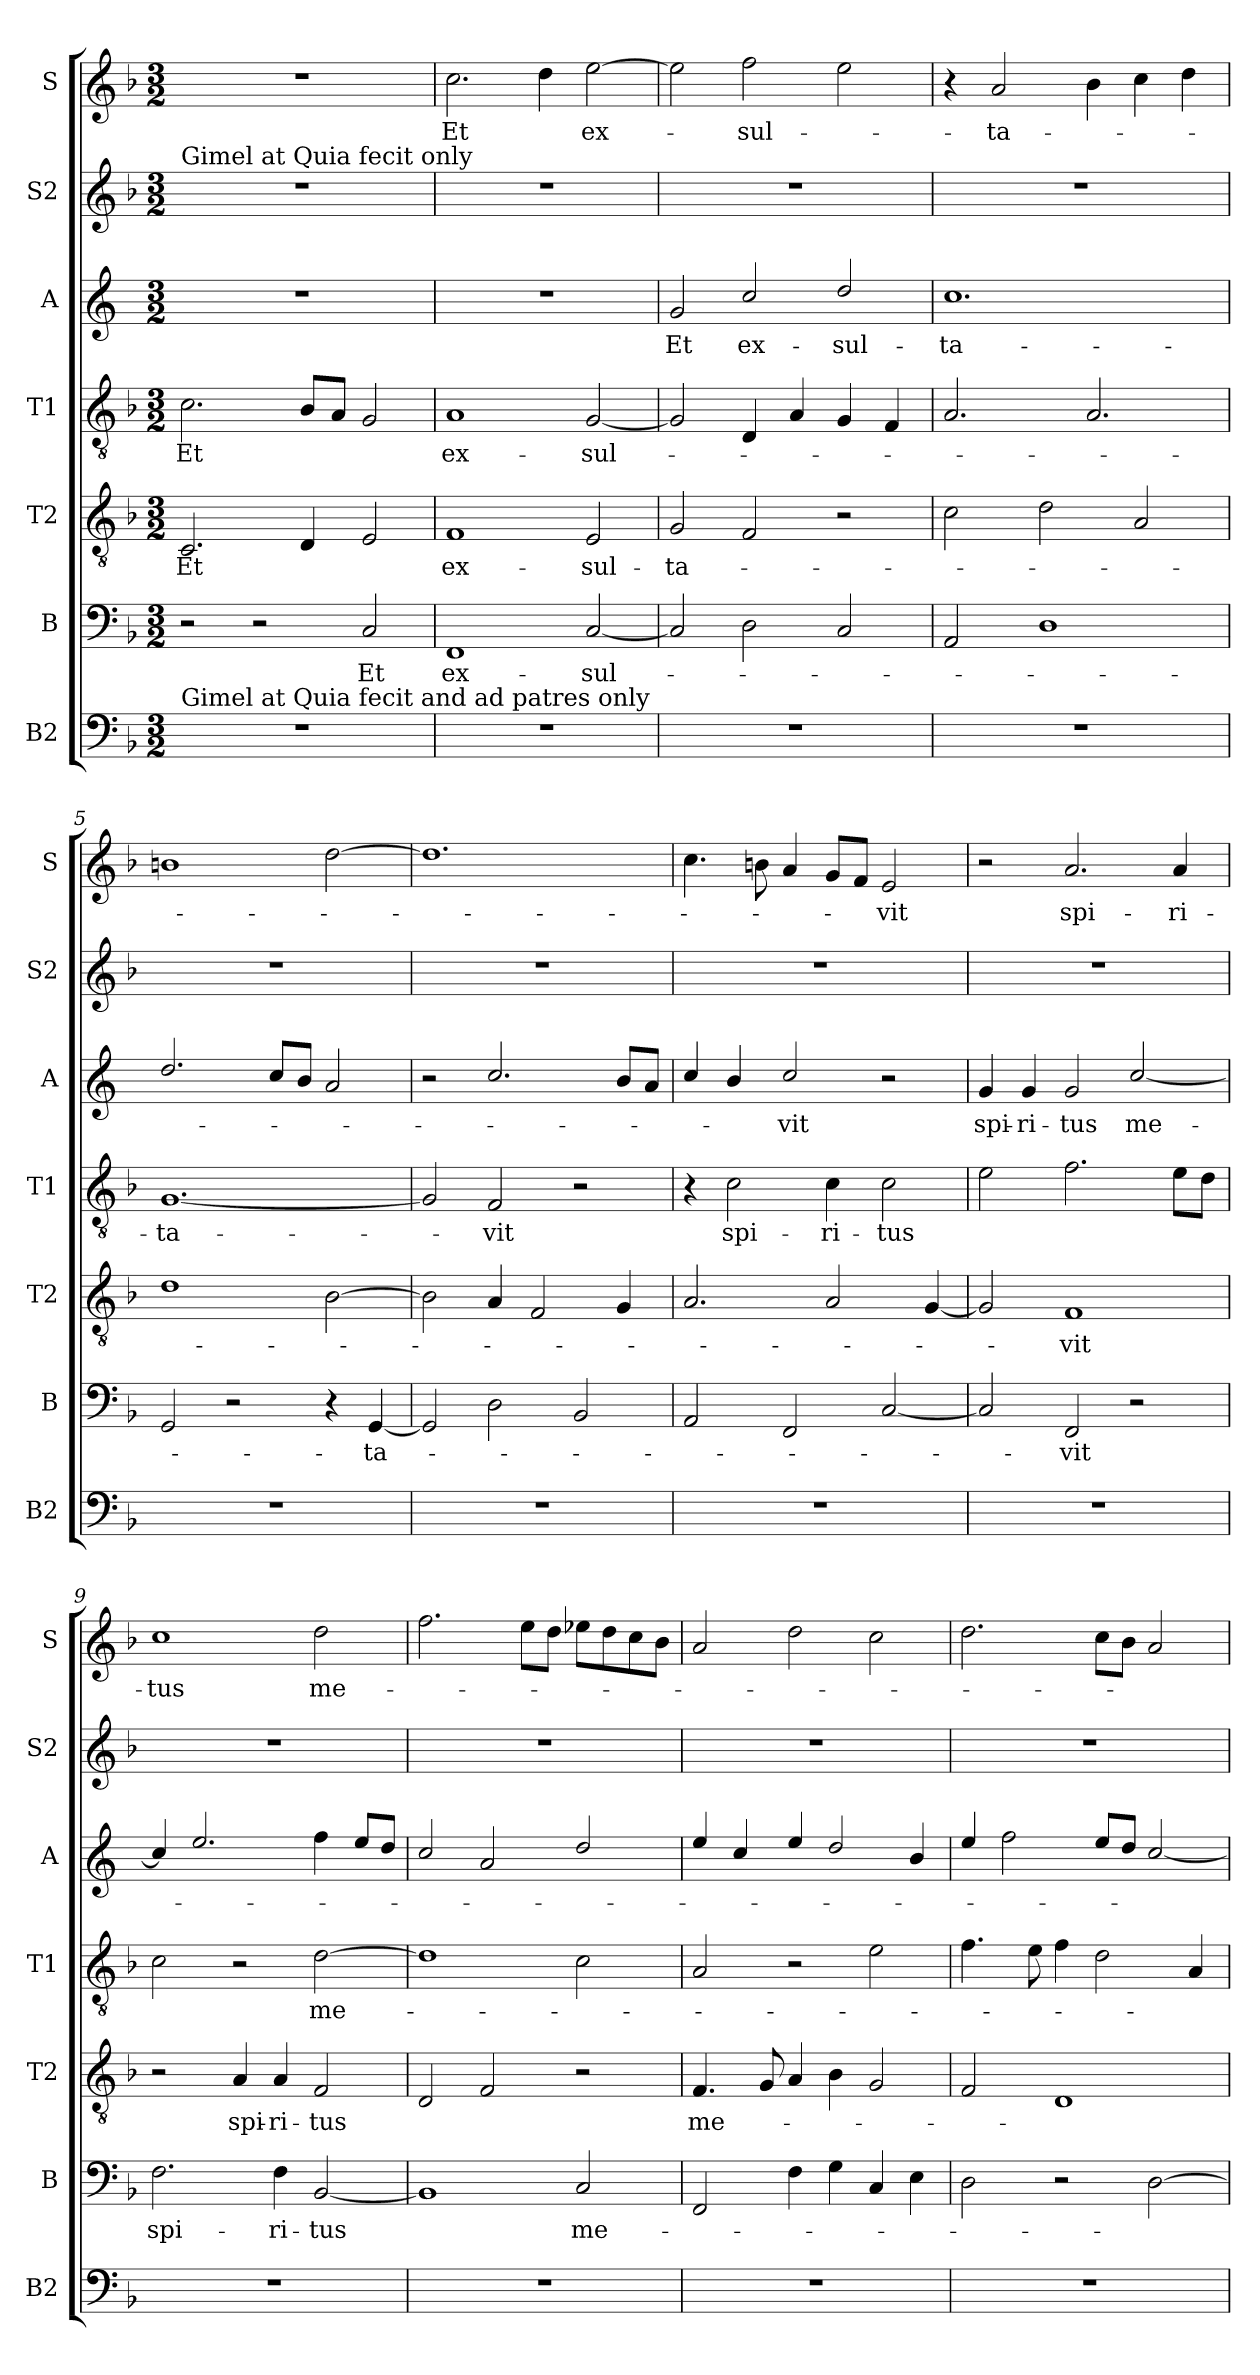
**kern	**kern	**text	**kern	**text	**kern	**text	**kern	**text	**kern	**kern	**text
*part7	*part6	*part6	*part5	*part5	*part4	*part4	*part3	*part3	*part2	*part1	*part1
*staff7	*staff6	*staff6	*staff5	*staff5	*staff4	*staff4	*staff3	*staff3	*staff2	*staff1	*staff1
*I"B2	*I"B	*	*I"T2	*	*I"T1	*	*I"A	*	*I"S2	*I"S	*
*I'B2	*I'B	*	*I'T2	*	*I'T1	*	*I'A	*	*I'S2	*I'S	*
*clefF4	*clefF4	*	*clefGv2	*	*clefGv2	*	*clefG2	*	*clefG2	*clefG2	*
*	*	*	*	*	*	*	*ITrd4c7	*	*	*	*
*k[b-]	*k[b-]	*	*k[b-]	*	*k[b-]	*	*k[b-]	*	*k[b-]	*k[b-]	*
*M3/2	*M3/2	*	*M3/2	*	*M3/2	*	*M3/2	*	*M3/2	*M3/2	*
=1	=1	=1	=1	=1	=1	=1	=1	=1	=1	=1	=1
!	!	!	!	!	!	!	!	!	!LO:TX:a:t=Gimel at Quia fecit only	!	!
!LO:TX:a:t=Gimel at Quia fecit and ad patres only	!	!	!	!	!	!	!	!	!	!	!
1.r	2r	.	2.C/	Et	2.c\	Et	1.r	.	1.r	1.r	.
.	2r	.	.	.	.	.	.	.	.	.	.
.	.	.	4D/	.	8B-/L	.	.	.	.	.	.
.	.	.	.	.	8A/J	.	.	.	.	.	.
.	2C/	Et	2E/	.	2G/	.	.	.	.	.	.
=2	=2	=2	=2	=2	=2	=2	=2	=2	=2	=2	=2
1.r	1FF	ex-	1F	ex-	1A	ex-	1.r	.	1.r	2.cc\	Et
.	.	.	.	.	.	.	.	.	.	4dd\	.
.	[2C/	-sul-	2E/	-sul-	[2G/	-sul-	.	.	.	[2ee\	ex-
=3	=3	=3	=3	=3	=3	=3	=3	=3	=3	=3	=3
1.r	2C/]	.	2G/	-ta-	2G/]	.	2c/	Et	1.r	2ee\]	.
.	2D\	.	2F/	.	4D/	.	2f/	ex-	.	2ff\	-sul-
.	.	.	.	.	4A/	.	.	.	.	.	.
.	2C/	.	2r	.	4G/	.	2g/	-sul-	.	2ee\	.
.	.	.	.	.	4F/	.	.	.	.	.	.
=4	=4	=4	=4	=4	=4	=4	=4	=4	=4	=4	=4
1.r	2AA/	.	2c\	.	2.A/	.	1.f	-ta-	1.r	4r	.
.	.	.	.	.	.	.	.	.	.	2a/	-ta-
.	1D	.	2d\	.	.	.	.	.	.	.	.
.	.	.	.	.	2.A/	.	.	.	.	4b-\	.
.	.	.	2A/	.	.	.	.	.	.	4cc\	.
.	.	.	.	.	.	.	.	.	.	4dd\	.
=5	=5	=5	=5	=5	=5	=5	=5	=5	=5	=5	=5
1.r	2GG/	.	1d	.	[1.G	-ta-	2.g/	.	1.r	1bn	.
.	2r	.	.	.	.	.	.	.	.	.	.
.	.	.	.	.	.	.	8f/L	.	.	.	.
.	.	.	.	.	.	.	8e/J	.	.	.	.
.	4r	.	[2B-\	.	.	.	2d/	.	.	[2dd\	.
.	[4GG/	-ta-	.	.	.	.	.	.	.	.	.
=6	=6	=6	=6	=6	=6	=6	=6	=6	=6	=6	=6
1.r	2GG/]	.	2B-\]	.	2G/]	.	2r	.	1.r	1.dd]	.
.	2D\	.	4A/	.	2F/	-vit	2.f/	.	.	.	.
.	.	.	2F/	.	.	.	.	.	.	.	.
.	2BB-/	.	.	.	2r	.	.	.	.	.	.
.	.	.	4G/	.	.	.	8e/L	.	.	.	.
.	.	.	.	.	.	.	8d/J	.	.	.	.
=7	=7	=7	=7	=7	=7	=7	=7	=7	=7	=7	=7
1.r	2AA/	.	2.A/	.	4r	.	4f/	.	1.r	4.cc\	.
.	.	.	.	.	2c\	spi-	4e/	.	.	.	.
.	.	.	.	.	.	.	.	.	.	8bn\	.
.	2FF/	.	.	.	.	.	2f/	-vit	.	4a/	.
.	.	.	2A/	.	4c\	-ri-	.	.	.	8g/L	.
.	.	.	.	.	.	.	.	.	.	8f/J	.
.	[2C/	.	.	.	2c\	-tus	2r	.	.	2e/	vit
.	.	.	[4G/	.	.	.	.	.	.	.	.
=8	=8	=8	=8	=8	=8	=8	=8	=8	=8	=8	=8
1.r	2C/]	.	2G/]	.	2e\	.	4c/	spi-	1.r	2r	.
.	.	.	.	.	.	.	4c/	-ri-	.	.	.
.	2FF/	-vit	1F	vit	2.f\	.	2c/	-tus	.	2.a/	spi-
.	2r	.	.	.	.	.	[2f/	me-	.	.	.
.	.	.	.	.	8e\L	.	.	.	.	4a/	-ri-
.	.	.	.	.	8d\J	.	.	.	.	.	.
=9	=9	=9	=9	=9	=9	=9	=9	=9	=9	=9	=9
1.r	2.F\	spi-	2r	.	2c\	.	4f/]	.	1.r	1cc	-tus
.	.	.	.	.	.	.	2.a/	.	.	.	.
.	.	.	4A/	spi-	2r	.	.	.	.	.	.
.	4F\	-ri-	4A/	-ri-	.	.	.	.	.	.	.
.	[2BB-/	-tus	2F/	-tus	[2d\	me-	4b-\	.	.	2dd\	me-
.	.	.	.	.	.	.	8a/L	.	.	.	.
.	.	.	.	.	.	.	8g/J	.	.	.	.
=10	=10	=10	=10	=10	=10	=10	=10	=10	=10	=10	=10
1.r	1BB-]	.	2D/	.	1d]	.	2f/	.	1.r	2.ff\	.
.	.	.	2F/	.	.	.	2d/	.	.	.	.
.	.	.	.	.	.	.	.	.	.	8ee\L	.
.	.	.	.	.	.	.	.	.	.	8dd\J	.
.	2C/	me-	2r	.	2c\	.	2g/	.	.	8ee-X\L	.
.	.	.	.	.	.	.	.	.	.	8dd\	.
.	.	.	.	.	.	.	.	.	.	8cc\	.
.	.	.	.	.	.	.	.	.	.	8b-\J	.
=11	=11	=11	=11	=11	=11	=11	=11	=11	=11	=11	=11
1.r	2FF/	.	4.F/	me-	2A/	.	4a/	.	1.r	2a/	.
.	.	.	.	.	.	.	4f/	.	.	.	.
.	.	.	8G/	.	.	.	.	.	.	.	.
.	4F\	.	4A/	.	2r	.	4a/	.	.	2dd\	.
.	4G\	.	4B-\	.	.	.	2g/	.	.	.	.
.	4C/	.	2G/	.	2e\	.	.	.	.	2cc\	.
.	4E\	.	.	.	.	.	4e/	.	.	.	.
=12	=12	=12	=12	=12	=12	=12	=12	=12	=12	=12	=12
1.r	2D\	.	2F/	.	4.f\	.	4a/	.	1.r	2.dd\	.
.	.	.	.	.	.	.	2b-\	.	.	.	.
.	.	.	.	.	8e\	.	.	.	.	.	.
.	2r	.	1D	.	4f\	.	.	.	.	.	.
.	.	.	.	.	2d\	.	8a/L	.	.	8cc\L	.
.	.	.	.	.	.	.	8g/J	.	.	8b-\J	.
.	[2D\	.	.	.	.	.	[2f/	.	.	2a/	.
.	.	.	.	.	4A/	.	.	.	.	.	.
=	=	=	=	=	=	=	=	=	=	=	=
*-	*-	*-	*-	*-	*-	*-	*-	*-	*-	*-	*-
